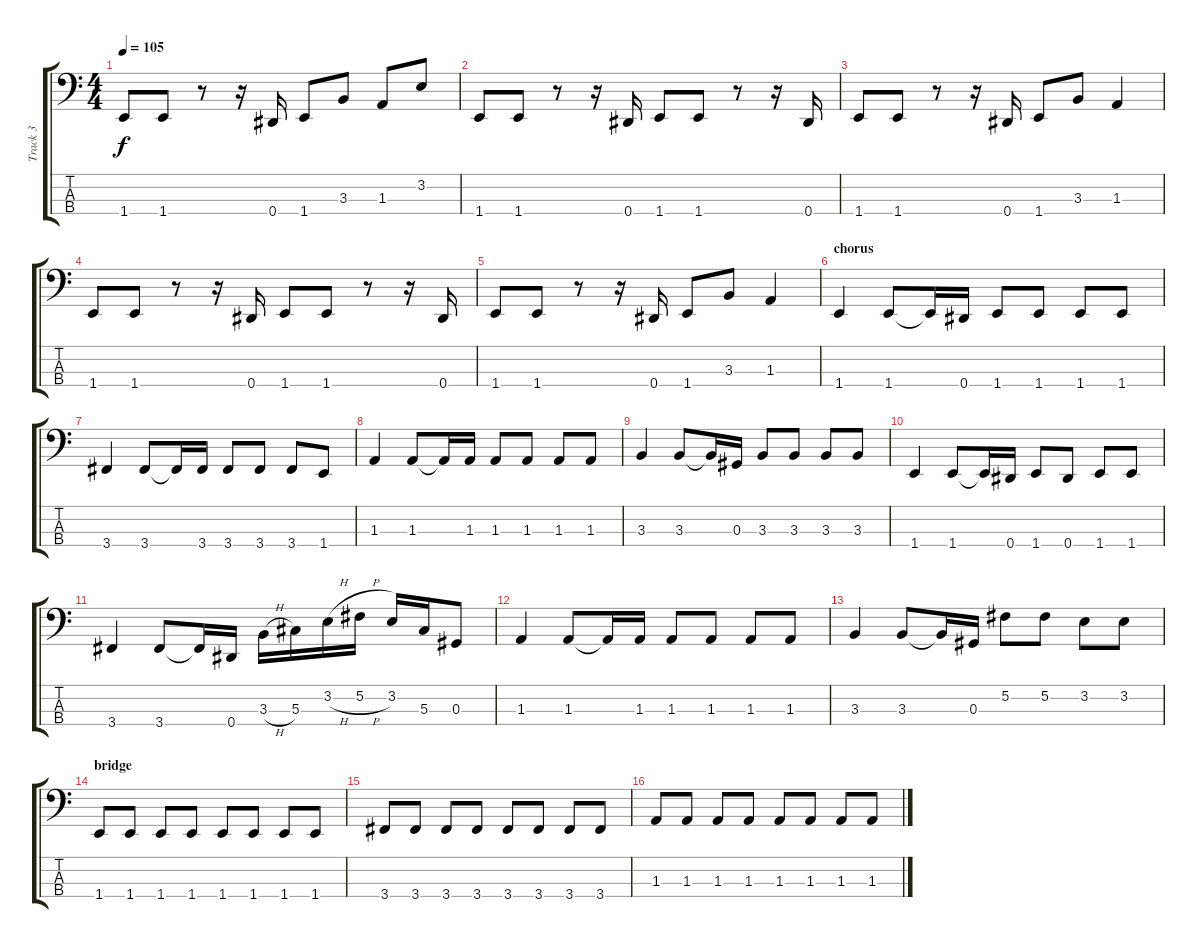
\track ("Track 3" "Track 3") {instrument electricbasspick}
\staff {score tabs}
\tuning (Gb2 Db2 Ab1 Eb1) {hide}
\ts (4 4)
\tempo 105
\clef f4
\ks c
1.4.8{dy f} 1.4.8 r.8 r.16 0.4.16 1.4.8 3.3.8 1.3.8 3.2.8 |
1.4.8 1.4.8 r.8 r.16 0.4.16 1.4.8 1.4.8 r.8 r.16 0.4.16 |
1.4.8 1.4.8 r.8 r.16 0.4.16 1.4.8 3.3.8 1.3.4 |
1.4.8 1.4.8 r.8 r.16 0.4.16 1.4.8 1.4.8 r.8 r.16 0.4.16 |
1.4.8 1.4.8 r.8 r.16 0.4.16 1.4.8 3.3.8 1.3.4 |
\section ("" "chorus")
1.4.4 1.4.8 1.4{t}.16 0.4.16 1.4.8 1.4.8 1.4.8 1.4.8 |
3.4.4 3.4.8 3.4{t}.16 3.4.16 3.4.8 3.4.8 3.4.8 1.4.8 |
1.3.4 1.3.8 1.3{t}.16 1.3.16 1.3.8 1.3.8 1.3.8 1.3.8 |
3.3.4 3.3.8 3.3{t}.16 0.3.16 3.3.8 3.3.8 3.3.8 3.3.8 |
1.4.4 1.4.8 1.4{t}.16 0.4.16 1.4.8 0.4.8 1.4.8 1.4.8 |
3.4.4 3.4.8 3.4{t}.16 0.4.16 3.3{h}.16 5.3.16 3.2{h}.16 5.2{h}.16 3.2.16 5.3.16 0.3.8 |
1.3.4 1.3.8 1.3{t}.16 1.3.16 1.3.8 1.3.8 1.3.8 1.3.8 |
3.3.4 3.3.8 3.3{t}.16 0.3.16 5.2.8 5.2.8 3.2.8 3.2.8 |
\section ("" "bridge")
1.4.8 1.4.8 1.4.8 1.4.8 1.4.8 1.4.8 1.4.8 1.4.8 |
3.4.8 3.4.8 3.4.8 3.4.8 3.4.8 3.4.8 3.4.8 3.4.8 |
1.3.8 1.3.8 1.3.8 1.3.8 1.3.8 1.3.8 1.3.8 1.3.8
